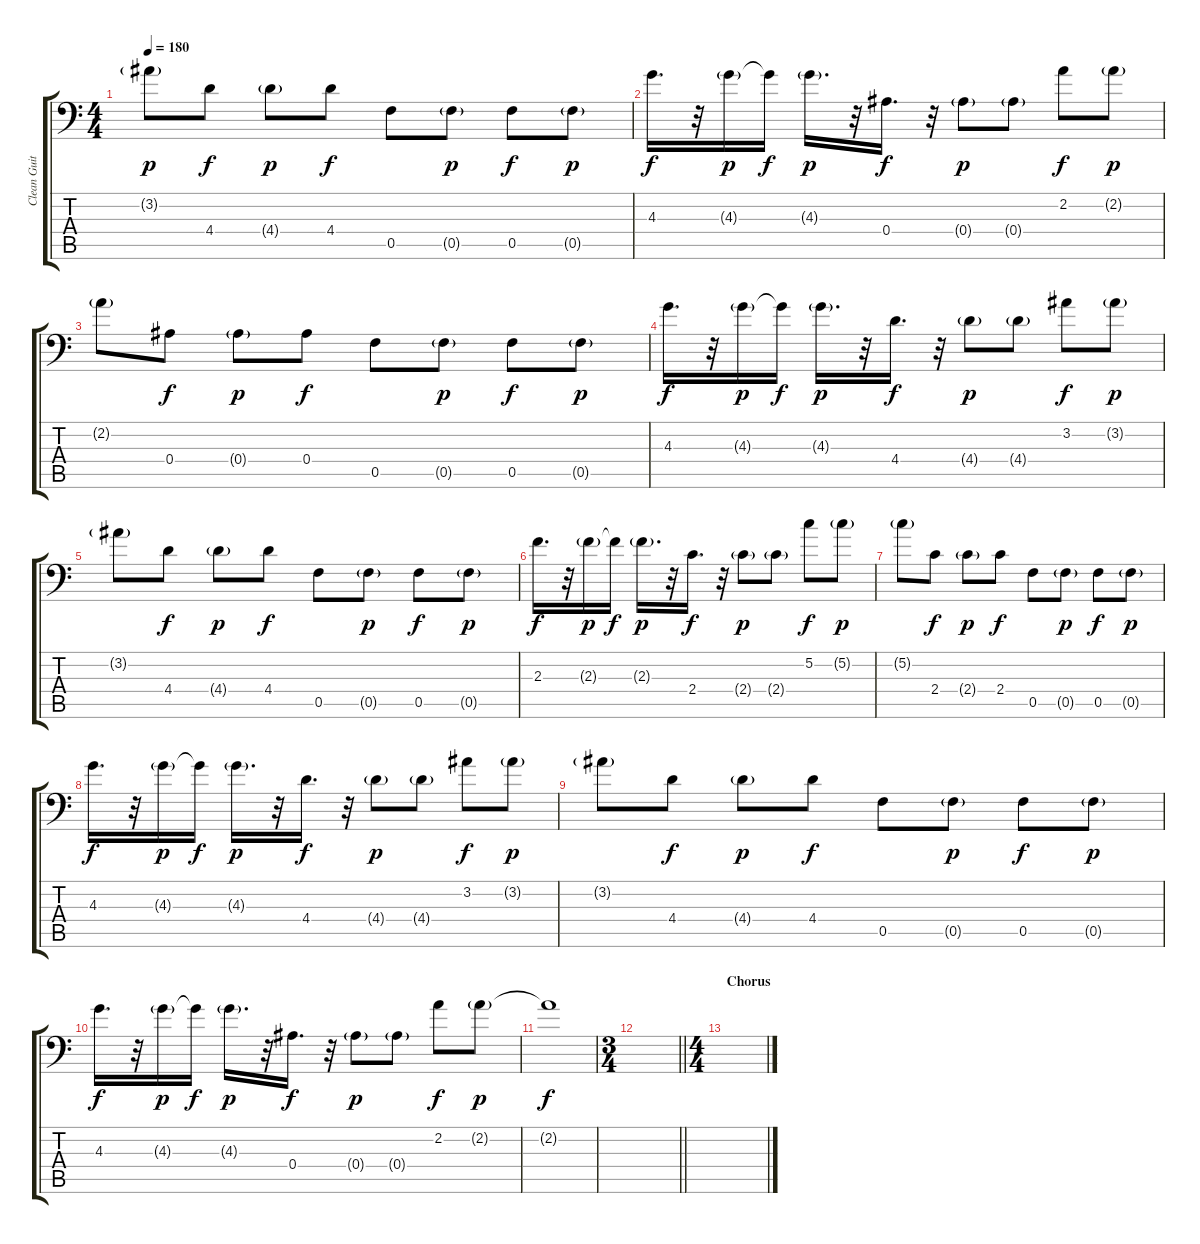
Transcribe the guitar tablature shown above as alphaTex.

\track ("Clean Guitar" "Clean Guit") {instrument acousticguitarsteel}
\staff {score tabs}
\tuning (C4 G3 Eb3 Bb2 F2 Bb1) {hide}
\ts (4 4)
\tempo 180
\clef f4
\ks c
3.2{g}.8{dy p} 4.4.8{dy f} 4.4{g}.8{dy p} 4.4.8{dy f} 0.5.8 0.5{g}.8{dy p} 0.5.8{dy f} 0.5{g}.8{dy p} |
4.3.16{d dy f} r.32 4.3{g}.16{dy p} 4.3{t}.16{dy f} 4.3{g}.16{d dy p} r.32 0.4.16{d dy f} r.32 0.4{g}.8{dy p} 0.4{g}.8 2.2.8{dy f} 2.2{g}.8{dy p} |
2.2{g}.8 0.4.8{dy f} 0.4{g}.8{dy p} 0.4.8{dy f} 0.5.8 0.5{g}.8{dy p} 0.5.8{dy f} 0.5{g}.8{dy p} |
4.3.16{d dy f} r.32 4.3{g}.16{dy p} 4.3{t}.16{dy f} 4.3{g}.16{d dy p} r.32 4.4.16{d dy f} r.32 4.4{g}.8{dy p} 4.4{g}.8 3.2.8{dy f} 3.2{g}.8{dy p} |
3.2{g}.8 4.4.8{dy f} 4.4{g}.8{dy p} 4.4.8{dy f} 0.5.8 0.5{g}.8{dy p} 0.5.8{dy f} 0.5{g}.8{dy p} |
2.3.16{d dy f} r.32 2.3{g}.16{dy p} 2.3{t}.16{dy f} 2.3{g}.16{d dy p} r.32 2.4.16{d dy f} r.32 2.4{g}.8{dy p} 2.4{g}.8 5.2.8{dy f} 5.2{g}.8{dy p} |
5.2{g}.8 2.4.8{dy f} 2.4{g}.8{dy p} 2.4.8{dy f} 0.5.8 0.5{g}.8{dy p} 0.5.8{dy f} 0.5{g}.8{dy p} |
4.3.16{d dy f} r.32 4.3{g}.16{dy p} 4.3{t}.16{dy f} 4.3{g}.16{d dy p} r.32 4.4.16{d dy f} r.32 4.4{g}.8{dy p} 4.4{g}.8 3.2.8{dy f} 3.2{g}.8{dy p} |
3.2{g}.8 4.4.8{dy f} 4.4{g}.8{dy p} 4.4.8{dy f} 0.5.8 0.5{g}.8{dy p} 0.5.8{dy f} 0.5{g}.8{dy p} |
4.3.16{d dy f} r.32 4.3{g}.16{dy p} 4.3{t}.16{dy f} 4.3{g}.16{d dy p} r.32 0.4.16{d dy f} r.32 0.4{g}.8{dy p} 0.4{g}.8 2.2.8{dy f} 2.2{g}.8{dy p} |
2.2{t}.1{dy f} |
\ts (3 4)
\barLineRight lightlight
|
\ts (4 4)
\section ("" "Chorus")
